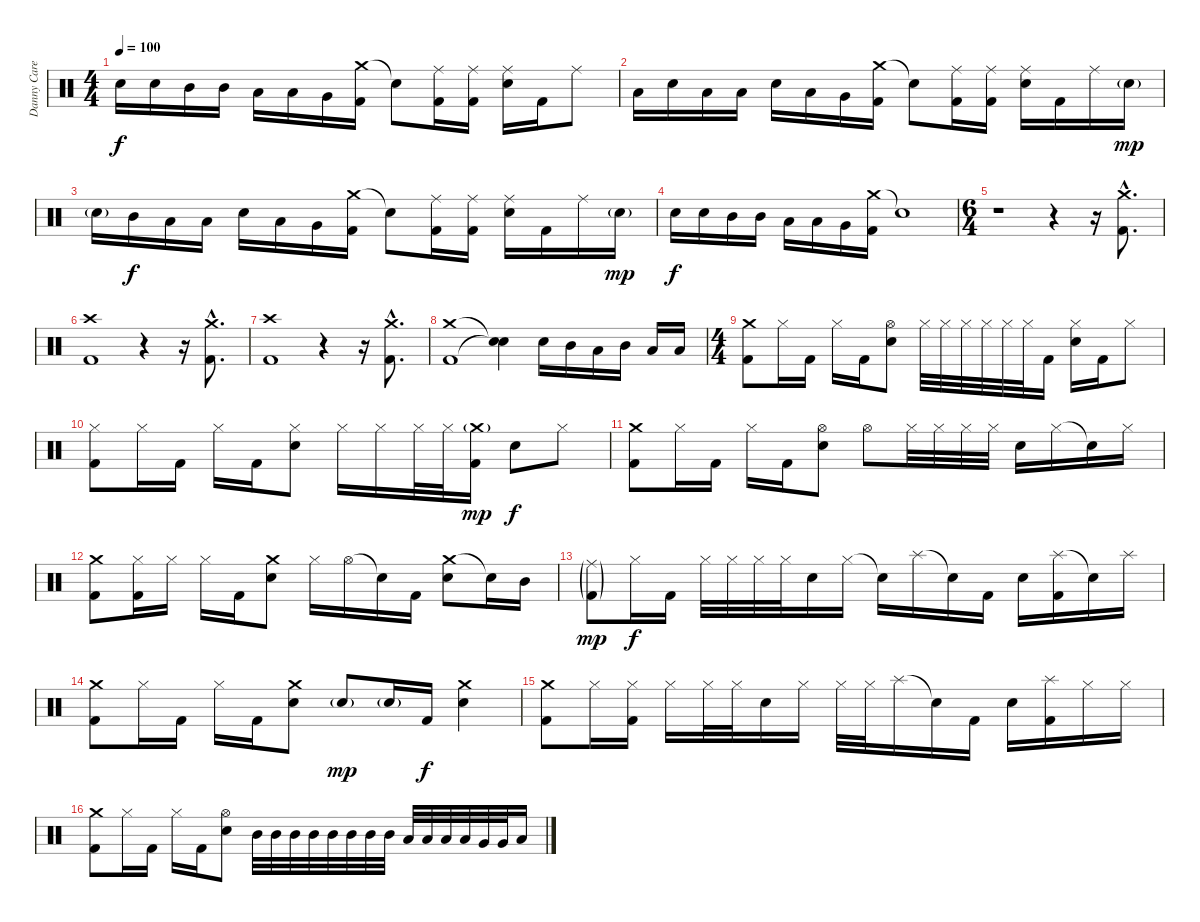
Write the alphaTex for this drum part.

\track ("Danny Carey Drums " "Danny Care") {instrument percussion}
\staff {score}
\articulation defaults
\ts (4 4)
\tempo 100
\clef neutral
\ks c "Snare (hit) 2".16{dy f} "Snare (hit) 2".16 "Mid Tom (hit)".16 "Mid Tom (hit)".16 "Low Tom (hit)".16 "Low Tom (hit)".16 "Very Low Tom (hit)".16
("Crash medium (hit)" "Kick (hit) 2").16 "Snare (hit)"{t}.8 ("Ride (middle)" "Kick (hit) 2").16 ("Ride (middle)" "Kick (hit) 2").16 ("Ride (middle)" "Snare (hit) 2").16 "Kick (hit) 2".16 "Ride (middle)".8 |
"Low Tom (hit)".16 "Snare (hit) 2".16 "Low Tom (hit)".16 "Low Tom (hit)".16 "Snare (hit) 2".16 "Low Tom (hit)".16 "Very Low Tom (hit)".16 ("Crash medium (hit)" "Kick (hit) 2").16 "Snare (hit)"{t}.8 ("Ride (middle)" "Kick (hit) 2").16 ("Ride (middle)" "Kick (hit) 2").16 ("Ride (middle)" "Snare (hit) 2").16 "Kick (hit) 2".16 "Ride (middle)".16 "Snare (hit) 2"{g}.16{dy mp} |
"Snare (hit) 2"{g}.16 "Mid Tom (hit)".16{dy f} "Low Tom (hit)".16 "Low Tom (hit)".16 "Snare (hit) 2".16 "Low Tom (hit)".16 "Very Low Tom (hit)".16 ("Crash medium (hit)" "Kick (hit) 2").16 "Snare (hit)"{t}.8 ("Ride (middle)" "Kick (hit) 2").16 ("Ride (middle)" "Kick (hit) 2").16 ("Ride (middle)" "Snare (hit) 2").16 "Kick (hit) 2".16 "Ride (middle)".16 "Snare (hit) 2"{g}.16{dy mp} |
"Snare (hit) 2".16{dy f} "Snare (hit) 2".16 "Mid Tom (hit)".16 "Mid Tom (hit)".16 "Low Tom (hit)".16 "Low Tom (hit)".16 "Very Low Tom (hit)".16 ("Crash medium (hit)" "Kick (hit) 2").16 "Snare (hit)"{t}.1 |
\ts (6 4)
r.1 r.4 r.16 ("Crash medium (hit)"{hac} "Kick (hit) 2"{hac}).8{d} |
("Crash high (hit)" "Kick (hit) 2").1 r.4 r.16 ("Crash medium (hit)"{hac} "Kick (hit) 2"{hac}).8{d} |
("Crash high (hit)" "Kick (hit) 2").1 r.4 r.16 ("Crash medium (hit)"{hac} "Kick (hit) 2"{hac}).8{d} |
("Crash medium (hit)" "Kick (hit) 2").1 ("Snare (hit)"{t} "Snare (hit)"{t}).4 "Snare (hit) 2".16 "Mid Tom (hit)".16 "Low Tom (hit)".16 "Mid Tom (hit)".16 "Low Tom (hit)".16 "Low Tom (hit)".16 |
\ts (4 4)
("Crash medium (hit)" "Kick (hit) 2").8 "Hi-Hat (closed)".16 "Kick (hit) 2".16 "Hi-Hat (closed)".16 "Kick (hit) 2".16 ("Hi-Hat (open)" "Snare (hit) 2").8 "Hi-Hat (closed)".32 "Hi-Hat (closed)".32 "Hi-Hat (closed)".32 "Hi-Hat (closed)".32 "Hi-Hat (closed)".32 "Hi-Hat (closed)".32 "Kick (hit) 2".16 ("Hi-Hat (closed)" "Snare (hit) 2").16 "Kick (hit) 2".16 "Hi-Hat (closed)".8 |
("Hi-Hat (closed)" "Kick (hit) 2").8 "Hi-Hat (closed)".16 "Kick (hit) 2".16 "Hi-Hat (closed)".16 "Kick (hit) 2".16 ("Hi-Hat (closed)" "Snare (hit) 2").8 "Hi-Hat (closed)".16 "Hi-Hat (closed)".16 "Hi-Hat (closed)".32 "Hi-Hat (closed)".32 ("Crash medium (hit)"{g} "Kick (hit) 2").16{dy mp} "Snare (hit) 2".8{dy f} "Hi-Hat (closed)".8 |
("Crash medium (hit)" "Kick (hit) 2").8 "Hi-Hat (closed)".16 "Kick (hit) 2".16 "Hi-Hat (closed)".16 "Kick (hit) 2".16 ("Hi-Hat (open)" "Snare (hit) 2").8 "Hi-Hat (open)".8 "Hi-Hat (closed)".32 "Hi-Hat (closed)".32 "Hi-Hat (closed)".32 "Hi-Hat (closed)".32 "Snare (hit) 2".16 "Hi-Hat (closed)".16 "Snare (hit)"{t}.16 "Hi-Hat (closed)".16 |
("Crash medium (hit)" "Kick (hit) 2").8 ("Hi-Hat (closed)" "Kick (hit) 2").16 "Hi-Hat (closed)".16 "Hi-Hat (closed)".16 "Kick (hit) 2".16 ("Crash medium (hit)" "Snare (hit) 2").8 "Hi-Hat (closed)".16 "Hi-Hat (open)".16 "Snare (hit)"{t}.16 "Kick (hit) 2".16 ("Crash medium (hit)" "Snare (hit) 2").8 "Snare (hit)"{t}.16 "Mid Tom (hit)".16 |
("Ride (middle)"{g} "Kick (hit) 2"{g}).8{dy mp} "Hi-Hat (closed)".16{dy f} "Kick (hit) 2".16 "Hi-Hat (closed)".32 "Hi-Hat (closed)".32 "Hi-Hat (closed)".32 "Hi-Hat (closed)".32 "Snare (hit) 2".16 "Hi-Hat (closed)".16 "Snare (hit)"{t}.16 "Splash (hit)".16 "Snare (hit)"{t}.16 "Kick (hit) 2".16 "Snare (hit) 2".16 ("Splash (hit)" "Kick (hit) 2").16 "Snare (hit)"{t}.16 "Splash (hit)".16 |
("Crash medium (hit)" "Kick (hit) 2").8 "Hi-Hat (closed)".16 "Kick (hit) 2".16 "Hi-Hat (closed)".16 "Kick (hit) 2".16 ("Crash medium (hit)" "Snare (hit) 2").8 "Snare (hit) 2"{g}.8{dy mp} "Snare (hit) 2"{g}.16 "Kick (hit) 2".16{dy f} ("Crash medium (hit)" "Snare (hit) 2").4 |
("Crash medium (hit)" "Kick (hit) 2").8 "Hi-Hat (closed)".16 ("Hi-Hat (closed)" "Kick (hit) 2").16 "Hi-Hat (closed)".16 "Hi-Hat (closed)".32 "Hi-Hat (closed)".32 "Snare (hit) 2".16 "Hi-Hat (closed)".16 "Hi-Hat (closed)".32 "Hi-Hat (closed)".32 "Splash (hit)".16 "Snare (hit)"{t}.16 "Kick (hit) 2".16 "Snare (hit) 2".16 ("Splash (hit)" "Kick (hit) 2").16 "Hi-Hat (closed)".16 "Hi-Hat (closed)".16 |
("Crash medium (hit)" "Kick (hit) 2").8 "Hi-Hat (closed)".16 "Kick (hit) 2".16 "Hi-Hat (closed)".16 "Kick (hit) 2".16 ("Hi-Hat (open)" "Snare (hit) 2").8 "Mid Tom (hit)".32 "Mid Tom (hit)".32 "Mid Tom (hit)".32 "Mid Tom (hit)".32 "Mid Tom (hit)".32 "Mid Tom (hit)".32 "Mid Tom (hit)".32 "Mid Tom (hit)".32 "Low Tom (hit)".32 "Low Tom (hit)".32 "Low Tom (hit)".32 "Low Tom (hit)".32 "Very Low Tom (hit)".32 "Very Low Tom (hit)".32 "Low Floor Tom (hit)".16
